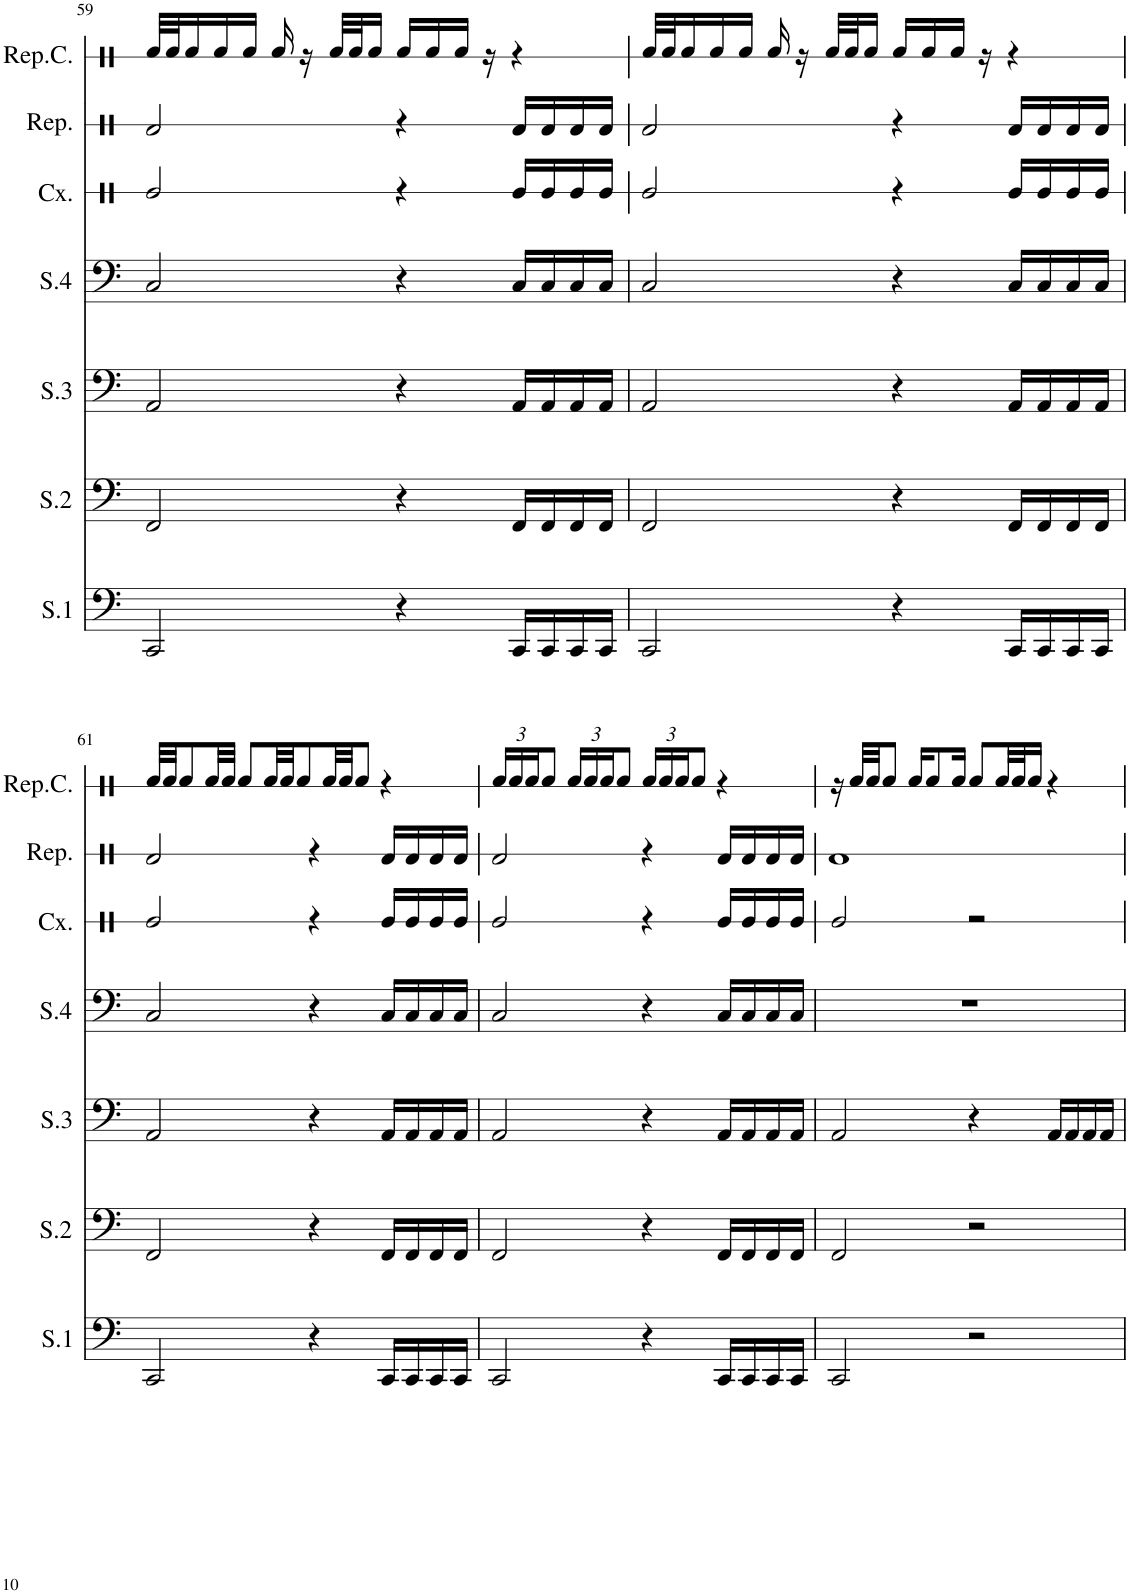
**kern	**kern	**kern	**kern	**kern	**kern	**kern
*part7	*part6	*part5	*part4	*part3	*part2	*part1
*staff7	*staff6	*staff5	*staff4	*staff3	*staff2	*staff1
*I"Surdo 1	*I"Surdo 2	*I"Surdo 3	*I"Surdo 4	*I"Caixa	*I"Repinique	*I"Repinique Central
*I'S.1	*I'S.2	*I'S.3	*I'S.4	*I'Cx.	*I'Rep.	*I'Rep.C.
!!LO:PB:g=z
*clefF4	*clefF4	*clefF4	*clefF4	*clefX	*clefX	*clefX
*k[]	*k[]	*k[]	*k[]	*k[]	*k[]	*k[]
*M4/4	*M4/4	*M4/4	*M4/4	*M4/4	*M4/4	*M4/4
=59	=59	=59	=59	=59	=59	=59
2CC/	2FF/	2AA/	2C/	2Re/	2Rd/	32Rf/LLL
.	.	.	.	.	.	32Rf/J
.	.	.	.	.	.	16Rf/
.	.	.	.	.	.	16Rf/
.	.	.	.	.	.	16Rf/JJ
.	.	.	.	.	.	16Rf/
.	.	.	.	.	.	16r
.	.	.	.	.	.	32Rf/LLL
.	.	.	.	.	.	32Rf/J
.	.	.	.	.	.	16Rf/JJ
4r	4r	4r	4r	4r	4r	16Rf/LL
.	.	.	.	.	.	16Rf/
.	.	.	.	.	.	16Rf/JJ
.	.	.	.	.	.	16r
16CC/LL	16FF/LL	16AA/LL	16C/LL	16Re/LL	16Rd/LL	4r
16CC/	16FF/	16AA/	16C/	16Re/	16Rd/	.
16CC/	16FF/	16AA/	16C/	16Re/	16Rd/	.
16CC/JJ	16FF/JJ	16AA/JJ	16C/JJ	16Re/JJ	16Rd/JJ	.
=60	=60	=60	=60	=60	=60	=60
2CC/	2FF/	2AA/	2C/	2Re/	2Rd/	32Rf/LLL
.	.	.	.	.	.	32Rf/J
.	.	.	.	.	.	16Rf/
.	.	.	.	.	.	16Rf/
.	.	.	.	.	.	16Rf/JJ
.	.	.	.	.	.	16Rf/
.	.	.	.	.	.	16r
.	.	.	.	.	.	32Rf/LLL
.	.	.	.	.	.	32Rf/J
.	.	.	.	.	.	16Rf/JJ
4r	4r	4r	4r	4r	4r	16Rf/LL
.	.	.	.	.	.	16Rf/
.	.	.	.	.	.	16Rf/JJ
.	.	.	.	.	.	16r
16CC/LL	16FF/LL	16AA/LL	16C/LL	16Re/LL	16Rd/LL	4r
16CC/	16FF/	16AA/	16C/	16Re/	16Rd/	.
16CC/	16FF/	16AA/	16C/	16Re/	16Rd/	.
16CC/JJ	16FF/JJ	16AA/JJ	16C/JJ	16Re/JJ	16Rd/JJ	.
!!LO:LB:g=z
=61	=61	=61	=61	=61	=61	=61
2CC/	2FF/	2AA/	2C/	2Re/	2Rd/	32Rf/LLL
.	.	.	.	.	.	32Rf/JJ
.	.	.	.	.	.	8Rf/
.	.	.	.	.	.	32Rf/LL
.	.	.	.	.	.	32Rf/JJJ
.	.	.	.	.	.	8Rf/L
.	.	.	.	.	.	32Rf/LL
.	.	.	.	.	.	32Rf/JJ
.	.	.	.	.	.	8Rf/
4r	4r	4r	4r	4r	4r	.
.	.	.	.	.	.	32Rf/LL
.	.	.	.	.	.	32Rf/JJ
.	.	.	.	.	.	8Rf/J
16CC/LL	16FF/LL	16AA/LL	16C/LL	16Re/LL	16Rd/LL	4r
16CC/	16FF/	16AA/	16C/	16Re/	16Rd/	.
16CC/	16FF/	16AA/	16C/	16Re/	16Rd/	.
16CC/JJ	16FF/JJ	16AA/JJ	16C/JJ	16Re/JJ	16Rd/JJ	.
=62	=62	=62	=62	=62	=62	=62
*	*	*	*	*	*	*Xbrackettup
2CC/	2FF/	2AA/	2C/	2Re/	2Rd/	24Rf/LL
.	.	.	.	.	.	24Rf/
.	.	.	.	.	.	24Rf/J
.	.	.	.	.	.	8Rf/J
.	.	.	.	.	.	24Rf/LL
.	.	.	.	.	.	24Rf/
.	.	.	.	.	.	24Rf/J
.	.	.	.	.	.	8Rf/J
4r	4r	4r	4r	4r	4r	24Rf/LL
.	.	.	.	.	.	24Rf/
.	.	.	.	.	.	24Rf/J
.	.	.	.	.	.	8Rf/J
16CC/LL	16FF/LL	16AA/LL	16C/LL	16Re/LL	16Rd/LL	4r
16CC/	16FF/	16AA/	16C/	16Re/	16Rd/	.
16CC/	16FF/	16AA/	16C/	16Re/	16Rd/	.
16CC/JJ	16FF/JJ	16AA/JJ	16C/JJ	16Re/JJ	16Rd/JJ	.
=63	=63	=63	=63	=63	=63	=63
2CC/	2FF/	2AA/	1r	2Re/	1Rd	16r
.	.	.	.	.	.	32Rf/LLL
.	.	.	.	.	.	32Rf/JJ
.	.	.	.	.	.	8Rf/J
.	.	.	.	.	.	16Rf/KL
.	.	.	.	.	.	8Rf/
.	.	.	.	.	.	16Rf/Jk
2r	2r	4r	.	2r	.	8Rf/L
.	.	.	.	.	.	32Rf/LL
.	.	.	.	.	.	32Rf/J
.	.	.	.	.	.	16Rf/JJ
.	.	16AA/LL	.	.	.	4r
.	.	16AA/	.	.	.	.
.	.	16AA/	.	.	.	.
.	.	16AA/JJ	.	.	.	.
=	=	=	=	=	=	=
*-	*-	*-	*-	*-	*-	*-
